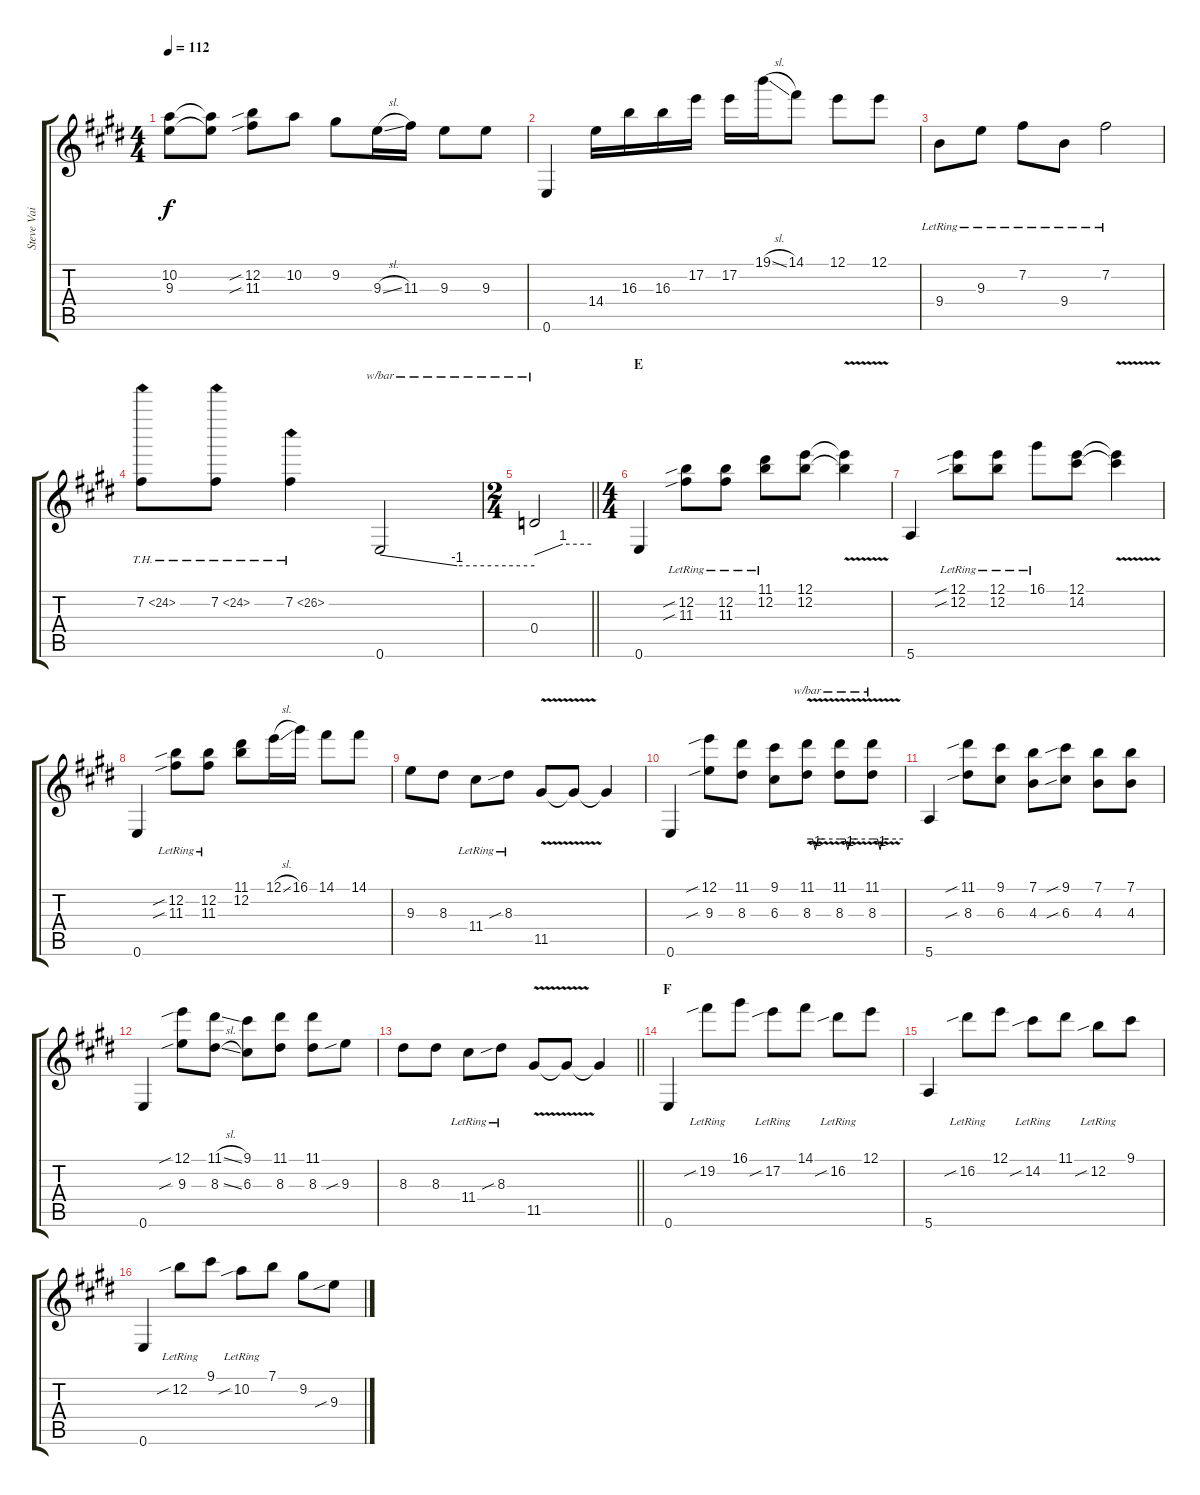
\track ("Steve Vai" "Steve Vai") {instrument overdrivenguitar}
\staff {score tabs}
\tuning (E4 B3 G3 D3 A2 E2) {hide}
\ts (4 4)
\tempo 112
\clef g2
\ks e
(10.2 9.3).8{dy f} (10.2{t} 9.3{t}).8 (12.2{sib} 11.3{sib}).8 10.2.8 9.2.8 9.3{sl}.16 11.3.16 9.3.8 9.3.8 |
0.6.4 14.4.16 16.3.16 16.3.16 17.2.16 17.2.16 19.1{sl}.16 14.1.8 12.1.8 12.1.8 |
9.4{lr}.8 9.3{lr}.8 7.2{lr}.8 9.4{lr}.8 7.2{lr}.2 |
7.2{th 17}.8 7.2{th 17}.8 7.2{th 19}.4 0.6.2{tbe (custom default 0 0 30 -4 60 -4)} |
\ts (2 4)
\barLineRight lightlight
0.4.2{tbe (custom default 0 0 30 4 60 4)} |
\ts (4 4)
\section ("" "E")
0.6.4 (12.2{sib lr} 11.3{sib}).8 (12.2{lr} 11.3).8 (11.1 12.2{lr}).8 (12.1 12.2).8 (12.1{v t} 12.2{v t}).4 |
5.6.4 (12.1{sib} 12.2{sib lr}).8 (12.1 12.2{lr}).8 16.1{lr}.8 (12.1 14.2).8 (12.1{v t} 14.2{v t}).4 |
0.6.4 (12.2{sib lr} 11.3{sib}).8 (12.2{lr} 11.3).8 (11.1 12.2).8 12.1{sl}.16 16.1.16 14.1.8 14.1.8 |
9.3.8 8.3.8 11.4{lr}.8 8.3{sib lr}.8 11.5{v}.8 11.5{t}.8 11.5{t}.4 |
0.6.4 (12.1{sib} 9.3{sib}).8 (11.1 8.3).8 (9.1 6.3).8 (11.1{v} 8.3).8{tbe (custom default 0 0 10 0 15 -4 20 0 30 0 60 0)} (11.1{v} 8.3).8{tbe (custom default 0 0 10 0 15 -4 20 0 30 0 60 0)} (11.1{v} 8.3).8{tbe (custom default 0 0 10 0 15 -4 20 0 30 0 60 0)} |
5.6.4 (11.1{sib} 8.3{sib}).8 (9.1 6.3).8 (7.1 4.3).8 (9.1{sib} 6.3{sib}).8 (7.1 4.3).8 (7.1 4.3).8 |
0.6.4 (12.1{sib} 9.3{sib}).8 (11.1{sl} 8.3{sl}).8 (9.1 6.3).8 (11.1 8.3).8 (11.1 8.3).8 9.3{sib}.8 |
\barLineRight lightlight
8.3.8 8.3.8 11.4{lr}.8 8.3{sib lr}.8 11.5{v}.8 11.5{t}.8 11.5{t}.4 |
\section ("" "F")
0.6.4 19.2{sib lr}.8 16.1.8 17.2{sib lr}.8 14.1.8 16.2{sib lr}.8 12.1.8 |
5.6.4 16.2{sib lr}.8 12.1.8 14.2{sib lr}.8 11.1.8 12.2{sib lr}.8 9.1.8 |
0.6.4 12.2{sib lr}.8 9.1.8 10.2{sib lr}.8 7.1.8 9.2.8 9.3{sib}.8
